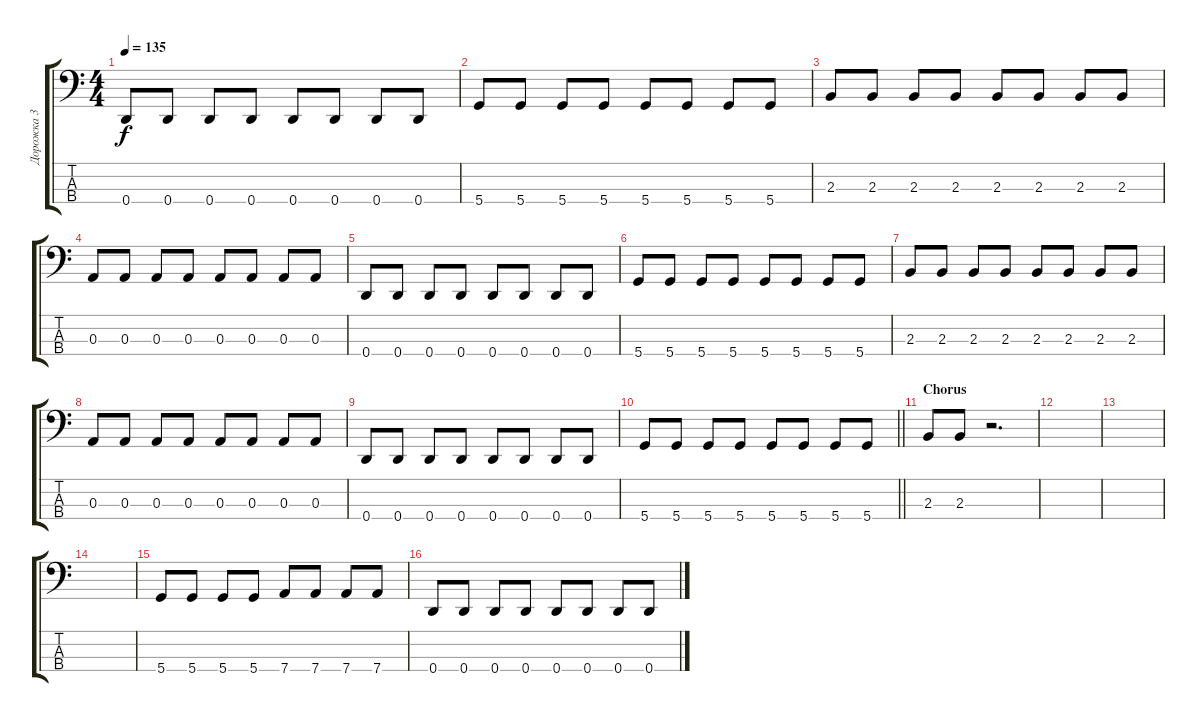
\track ("Дорожка 3" "Дорожка 3") {instrument electricbassfinger}
\staff {score tabs}
\tuning (G2 D2 A1 D1) {hide}
\ts (4 4)
\tempo 135
\clef f4
\ks c
0.4.8{dy f} 0.4.8 0.4.8 0.4.8 0.4.8 0.4.8 0.4.8 0.4.8 |
5.4.8 5.4.8 5.4.8 5.4.8 5.4.8 5.4.8 5.4.8 5.4.8 |
2.3.8 2.3.8 2.3.8 2.3.8 2.3.8 2.3.8 2.3.8 2.3.8 |
0.3.8 0.3.8 0.3.8 0.3.8 0.3.8 0.3.8 0.3.8 0.3.8 |
0.4.8 0.4.8 0.4.8 0.4.8 0.4.8 0.4.8 0.4.8 0.4.8 |
5.4.8 5.4.8 5.4.8 5.4.8 5.4.8 5.4.8 5.4.8 5.4.8 |
2.3.8 2.3.8 2.3.8 2.3.8 2.3.8 2.3.8 2.3.8 2.3.8 |
0.3.8 0.3.8 0.3.8 0.3.8 0.3.8 0.3.8 0.3.8 0.3.8 |
0.4.8 0.4.8 0.4.8 0.4.8 0.4.8 0.4.8 0.4.8 0.4.8 |
\barLineRight lightlight
5.4.8 5.4.8 5.4.8 5.4.8 5.4.8 5.4.8 5.4.8 5.4.8 |
\section ("" "Chorus")
2.3.8 2.3.8 r.2{d} |
|
|
|
5.4.8 5.4.8 5.4.8 5.4.8 7.4.8 7.4.8 7.4.8 7.4.8 |
0.4.8 0.4.8 0.4.8 0.4.8 0.4.8 0.4.8 0.4.8 0.4.8
